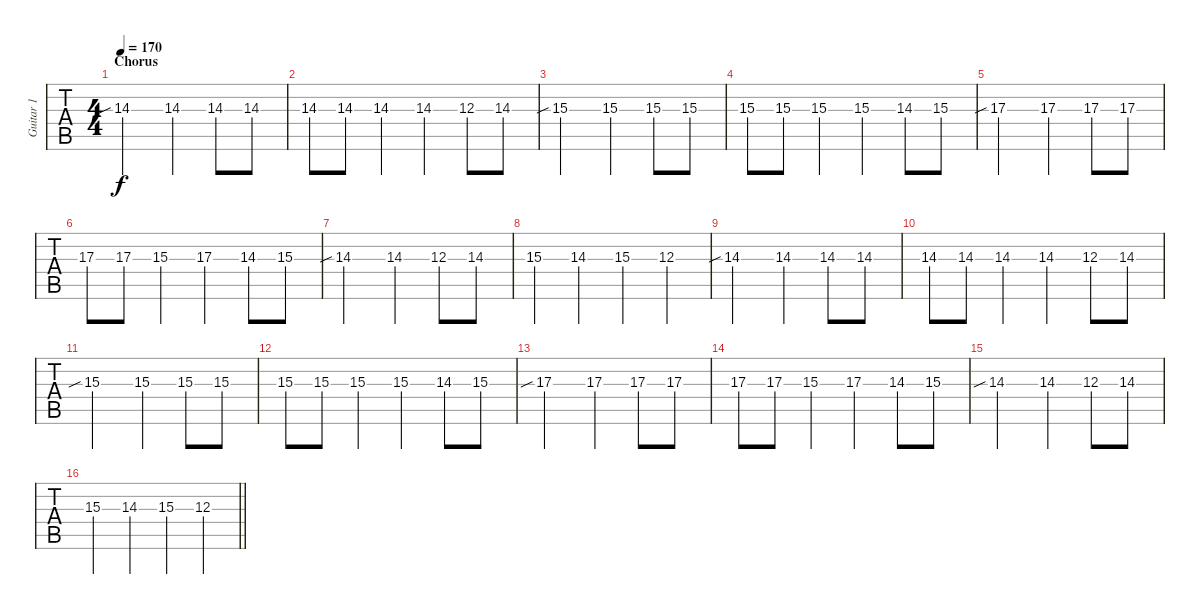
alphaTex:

\track ("Guitar 1" "Guitar 1") {instrument distortionguitar}
\staff {tabs}
\tuning (D4 A3 F3 C3 G2 C2) {hide}
\ts (4 4)
\section ("" "Chorus")
\tempo 170
\clef g2
\ks c
14.3{sib}.2{dy f} 14.3.4 14.3.8 14.3.8 |
14.3.8 14.3.8 14.3.4 14.3.4 12.3.8 14.3.8 |
15.3{sib}.2 15.3.4 15.3.8 15.3.8 |
15.3.8 15.3.8 15.3.4 15.3.4 14.3.8 15.3.8 |
17.3{sib}.2 17.3.4 17.3.8 17.3.8 |
17.3.8 17.3.8 15.3.4 17.3.4 14.3.8 15.3.8 |
14.3{sib}.2 14.3.4 12.3.8 14.3.8 |
15.3.4 14.3.4 15.3.4 12.3.4 |
14.3{sib}.2 14.3.4 14.3.8 14.3.8 |
14.3.8 14.3.8 14.3.4 14.3.4 12.3.8 14.3.8 |
15.3{sib}.2 15.3.4 15.3.8 15.3.8 |
15.3.8 15.3.8 15.3.4 15.3.4 14.3.8 15.3.8 |
17.3{sib}.2 17.3.4 17.3.8 17.3.8 |
17.3.8 17.3.8 15.3.4 17.3.4 14.3.8 15.3.8 |
14.3{sib}.2 14.3.4 12.3.8 14.3.8 |
\barLineRight lightlight
15.3.4 14.3.4 15.3.4 12.3.4
